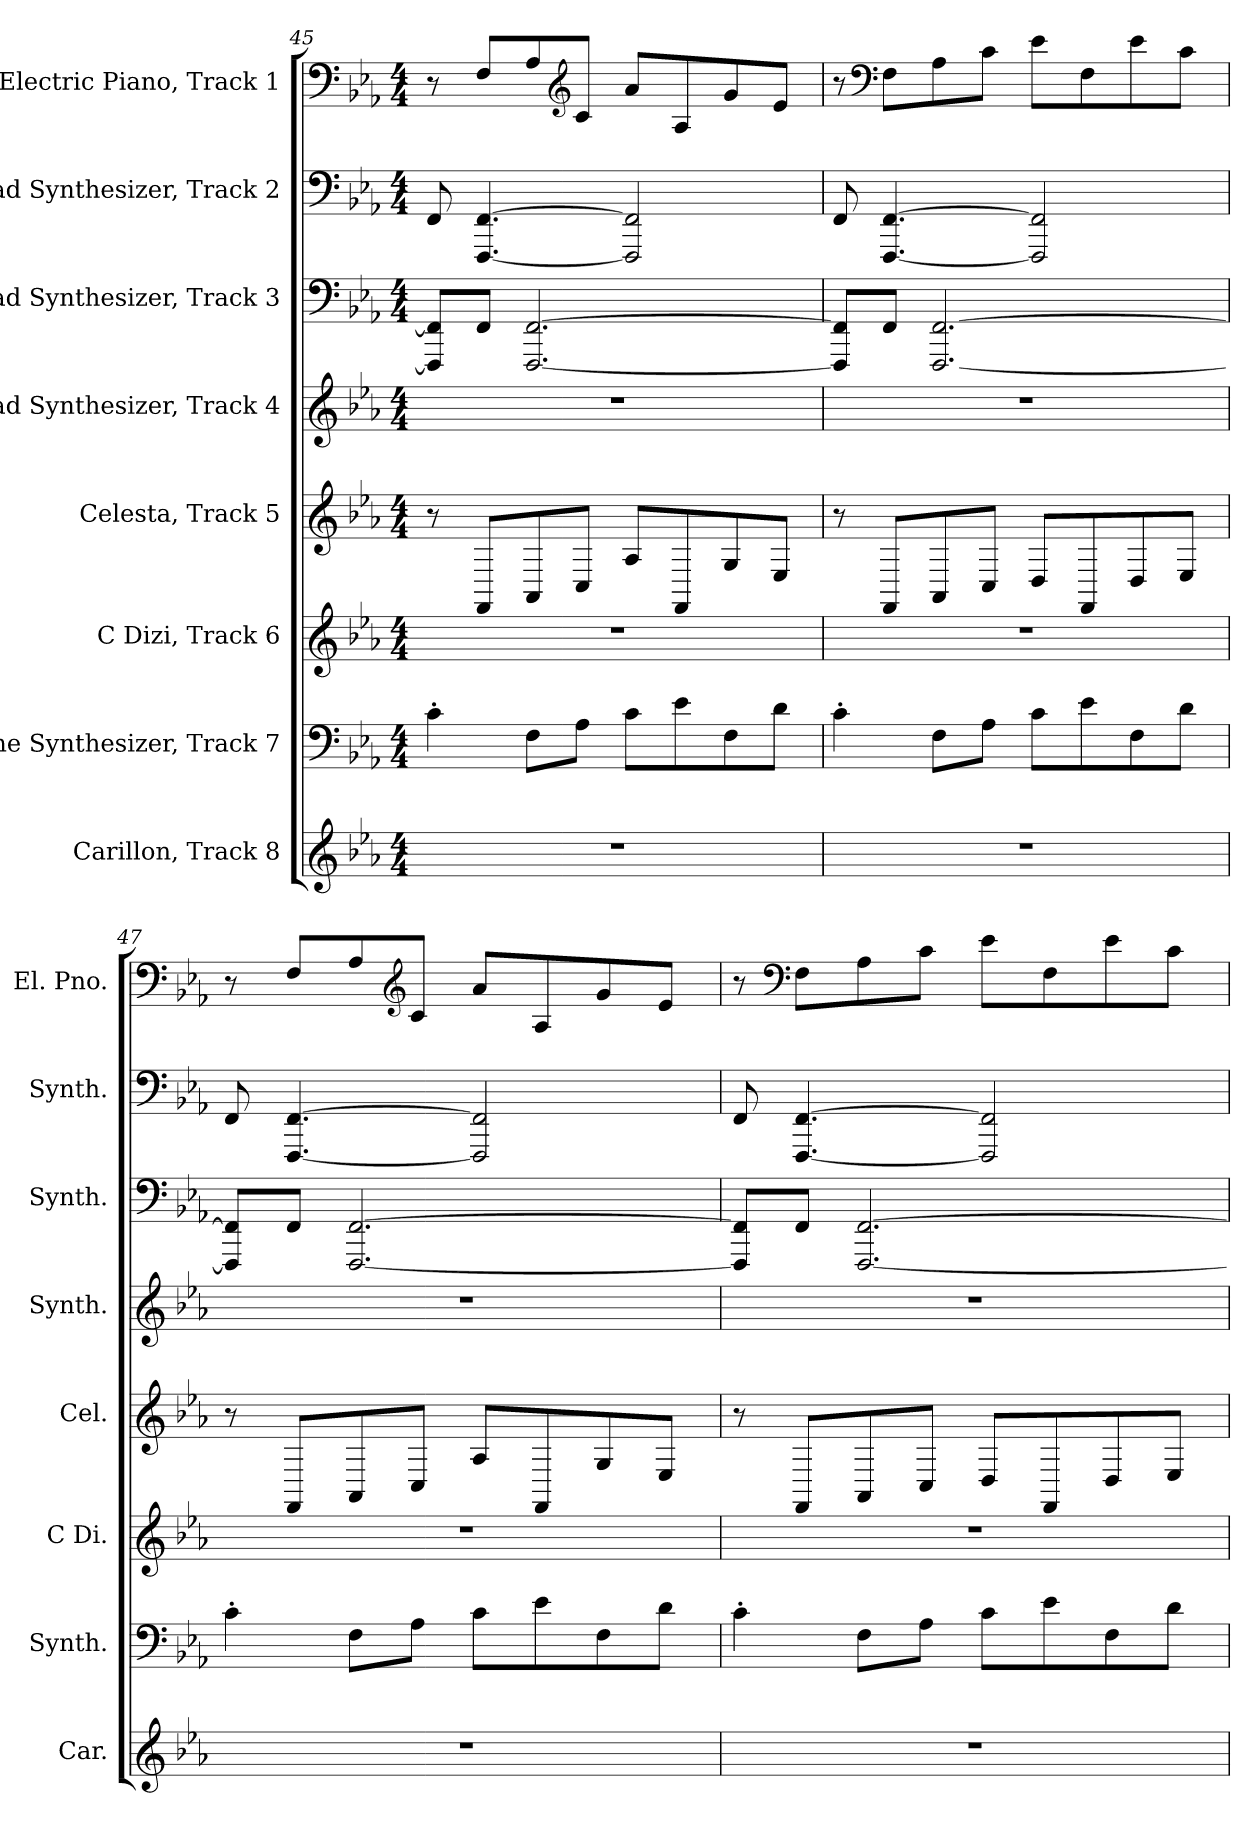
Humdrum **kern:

**kern	**kern	**kern	**kern	**kern	**kern	**kern	**kern
*part8	*part7	*part6	*part5	*part4	*part3	*part2	*part1
*staff8	*staff7	*staff6	*staff5	*staff4	*staff3	*staff2	*staff1
*I"Carillon, Track 8	*I"Sine Synthesizer, Track 7	*I"C Dizi, Track 6	*I"Celesta, Track 5	*I"Pad Synthesizer, Track 4	*I"Pad Synthesizer, Track 3	*I"Pad Synthesizer, Track 2	*I"Electric Piano, Track 1
*I'Car.	*I'Synth.	*I'C Di.	*I'Cel.	*I'Synth.	*I'Synth.	*I'Synth.	*I'El. Pno.
*clefG2	*clefF4	*clefG2	*clefG2	*clefG2	*clefF4	*clefF4	*clefF4
*	*	*ITrd-7c-12	*ITrd-7c-12	*	*	*	*
*k[b-e-a-]	*k[b-e-a-]	*k[b-e-a-]	*k[b-e-a-]	*k[b-e-a-]	*k[b-e-a-]	*k[b-e-a-]	*k[b-e-a-]
*M4/4	*M4/4	*M4/4	*M4/4	*M4/4	*M4/4	*M4/4	*M4/4
=45	=45	=45	=45	=45	=45	=45	=45
1r	4c'\	1r	8r	1r	8FFF/] 8FF/]L	8FF/	8r
.	.	.	8F/L	.	8FF/J	[4.FFF/ [4.FF/	8F/L
.	8F\L	.	8A-/	.	[2.FFF/ [2.FF/	.	8A-/
*	*	*	*	*	*	*	*clefG2
.	8A-\J	.	8c/J	.	.	.	8c/J
.	8c\L	.	8a-/L	.	.	2FFF/] 2FF/]	8a-/L
.	8e-\	.	8F/	.	.	.	8A-/
.	8F\	.	8g/	.	.	.	8g/
.	8d\J	.	8e-/J	.	.	.	8e-/J
!!LO:PB:g=z
=46	=46	=46	=46	=46	=46	=46	=46
1r	4c'\	1r	8r	1r	8FFF/] 8FF/]L	8FF/	8r
*	*	*	*	*	*	*	*clefF4
.	.	.	8F/L	.	8FF/J	[4.FFF/ [4.FF/	8F\L
.	8F\L	.	8A-/	.	[2.FFF/ [2.FF/	.	8A-\
.	8A-\J	.	8c/J	.	.	.	8c\J
.	8c\L	.	8d/L	.	.	2FFF/] 2FF/]	8e-\L
.	8e-\	.	8F/	.	.	.	8F\
.	8F\	.	8d/	.	.	.	8e-\
.	8d\J	.	8e-/J	.	.	.	8c\J
=47	=47	=47	=47	=47	=47	=47	=47
1r	4c'\	1r	8r	1r	8FFF/] 8FF/]L	8FF/	8r
.	.	.	8F/L	.	8FF/J	[4.FFF/ [4.FF/	8F/L
.	8F\L	.	8A-/	.	[2.FFF/ [2.FF/	.	8A-/
*	*	*	*	*	*	*	*clefG2
.	8A-\J	.	8c/J	.	.	.	8c/J
.	8c\L	.	8a-/L	.	.	2FFF/] 2FF/]	8a-/L
.	8e-\	.	8F/	.	.	.	8A-/
.	8F\	.	8g/	.	.	.	8g/
.	8d\J	.	8e-/J	.	.	.	8e-/J
=48	=48	=48	=48	=48	=48	=48	=48
1r	4c'\	1r	8r	1r	8FFF/] 8FF/]L	8FF/	8r
*	*	*	*	*	*	*	*clefF4
.	.	.	8F/L	.	8FF/J	[4.FFF/ [4.FF/	8F\L
.	8F\L	.	8A-/	.	[2.FFF/ [2.FF/	.	8A-\
.	8A-\J	.	8c/J	.	.	.	8c\J
.	8c\L	.	8d/L	.	.	2FFF/] 2FF/]	8e-\L
.	8e-\	.	8F/	.	.	.	8F\
.	8F\	.	8d/	.	.	.	8e-\
.	8d\J	.	8e-/J	.	.	.	8c\J
=	=	=	=	=	=	=	=
*-	*-	*-	*-	*-	*-	*-	*-
